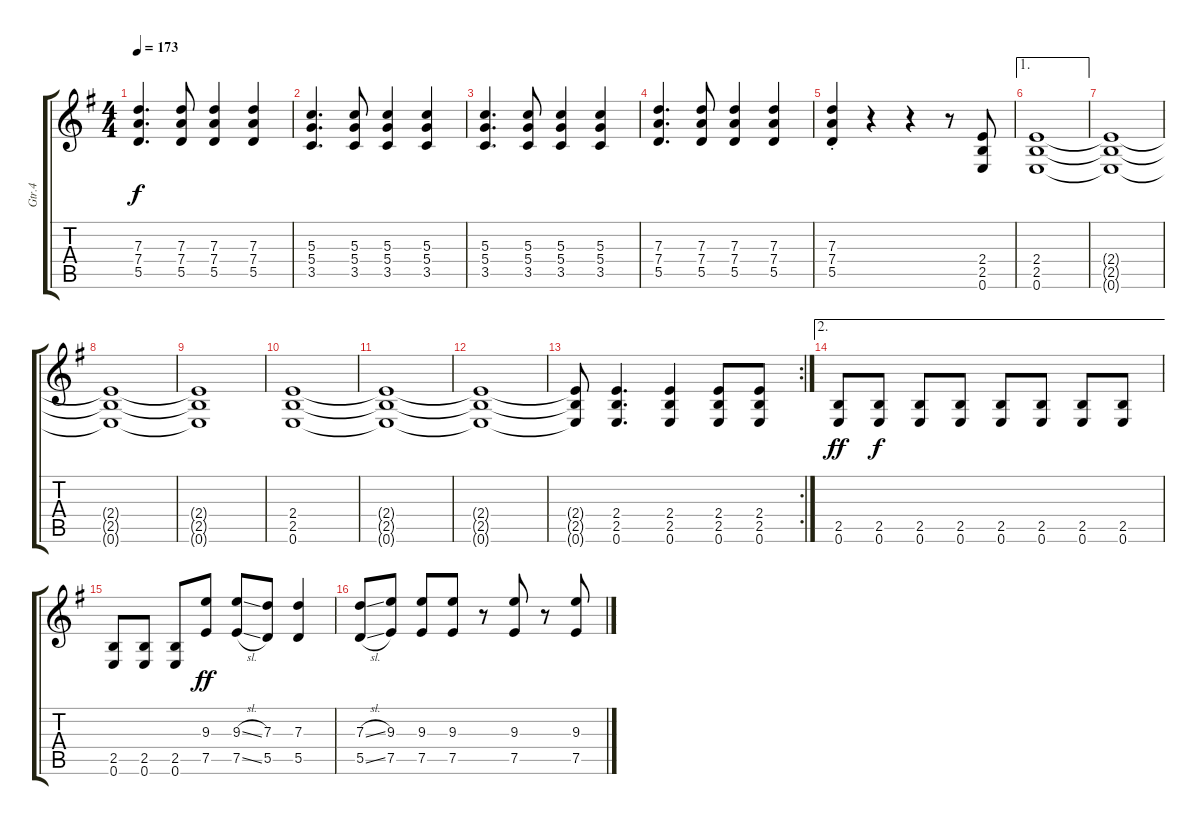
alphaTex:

\track ("Gtr.4" "Gtr.4") {instrument electricguitarclean}
\staff {score tabs}
\tuning (E4 B3 G3 D3 A2 E2) {hide}
\ts (4 4)
\tempo 173
\clef g2
\ks g
(7.3 7.4 5.5).4{d dy f} (7.3 7.4 5.5).8 (7.3 7.4 5.5).4 (7.3 7.4 5.5).4 |
(5.3 5.4 3.5).4{d} (5.3 5.4 3.5).8 (5.3 5.4 3.5).4 (5.3 5.4 3.5).4 |
(5.3 5.4 3.5).4{d} (5.3 5.4 3.5).8 (5.3 5.4 3.5).4 (5.3 5.4 3.5).4 |
(7.3 7.4 5.5).4{d} (7.3 7.4 5.5).8 (7.3 7.4 5.5).4 (7.3 7.4 5.5).4 |
(7.3{st} 7.4 5.5).4 r.4 r.4 r.8 (2.4 2.5 0.6).8 |
\ae 1
(2.4 2.5 0.6).1 |
(2.4{t} 2.5{t} 0.6{t}).1 |
(2.4{t} 2.5{t} 0.6{t}).1 |
(2.4{t} 2.5{t} 0.6{t}).1 |
(2.4 2.5 0.6).1 |
(2.4{t} 2.5{t} 0.6{t}).1 |
(2.4{t} 2.5{t} 0.6{t}).1 |
\rc 2
(2.4{t} 2.5{t} 0.6{t}).8 (2.4 2.5 0.6).4{d} (2.4 2.5 0.6).4 (2.4 2.5 0.6).8 (2.4 2.5 0.6).8 |
\ae 2
(2.5 0.6).8{dy ff} (2.5 0.6).8{dy f} (2.5 0.6).8 (2.5 0.6).8 (2.5 0.6).8 (2.5 0.6).8 (2.5 0.6).8 (2.5 0.6).8 |
(2.5 0.6).8 (2.5 0.6).8 (2.5 0.6).8 (9.3 7.5).8{dy ff} (9.3{sl} 7.5{sl}).8 (7.3 5.5).8 (7.3 5.5).4 |
(7.3{sl} 5.5{sl}).8 (9.3 7.5).8 (9.3 7.5).8 (9.3 7.5).8 r.8 (9.3 7.5).8 r.8 (9.3 7.5).8
